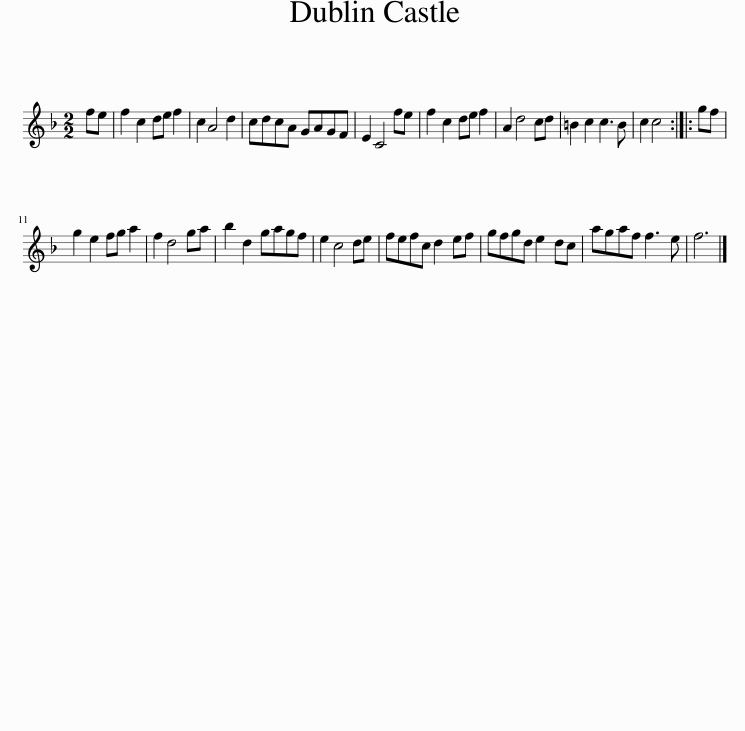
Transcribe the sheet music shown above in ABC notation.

X:1
L:1/8
M:2/2
I:linebreak $
K:F
V:1 treble
V:1
 fe | f2 c2 de f2 | c2 A4 d2 | cdcA GAGF | E2 C4 fe | %5
 f2 c2 de f2 | A2 d4 cd | =B2 c2 c3 B | c2 c4 :: gf |$ %10
 g2 e2 fg a2 | f2 d4 ga | b2 d2 gagf | e2 c4 de | fefc d2 ef | %15
 gfgd e2 dc | agaf f3 e | f6 |] %18
